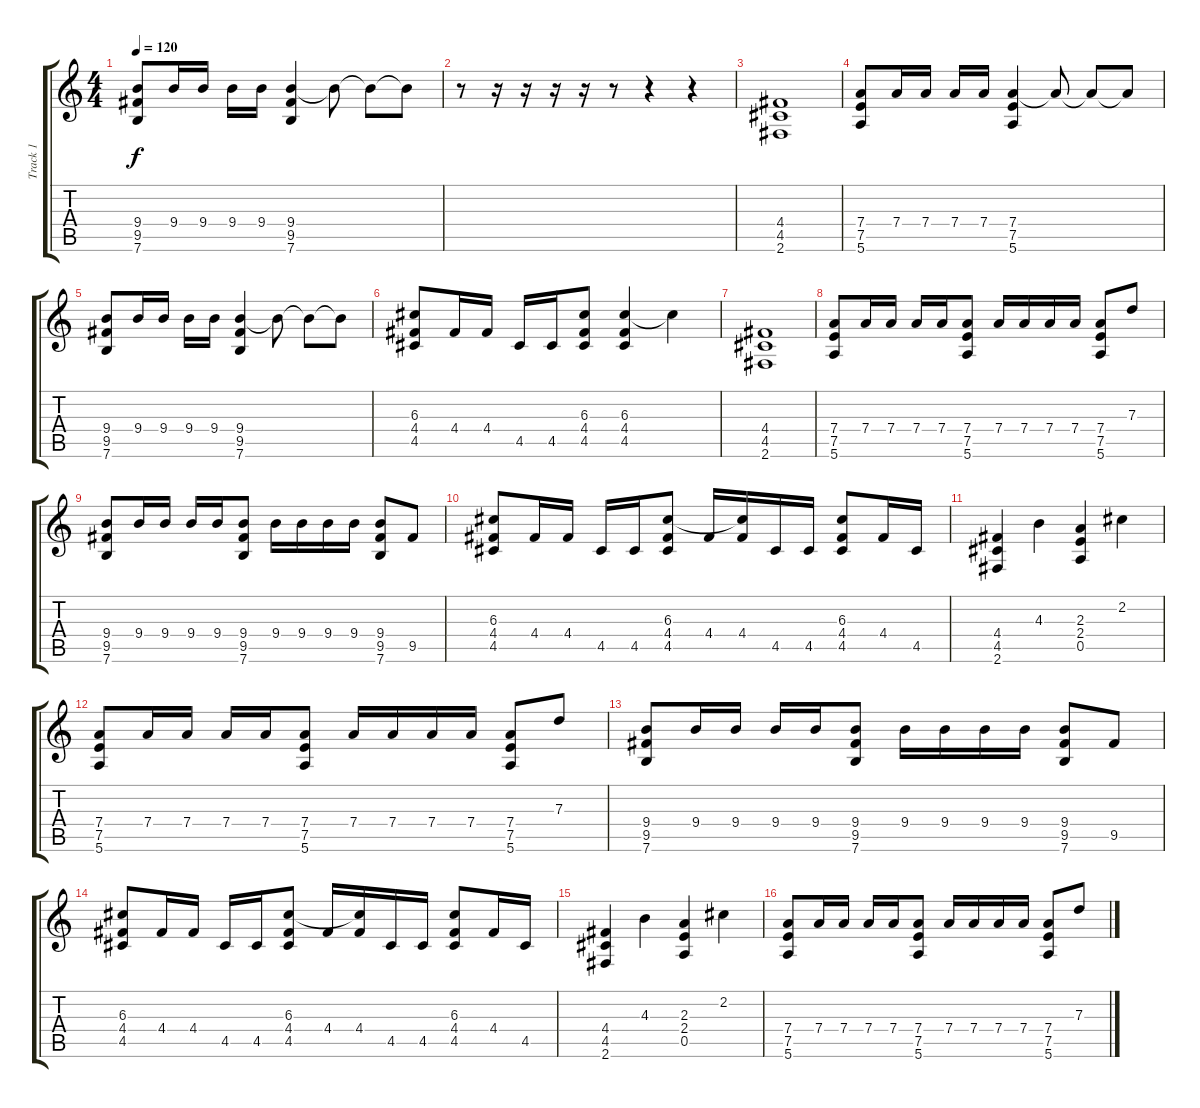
\track ("Track 1" "Track 1") {instrument acousticguitarsteel}
\staff {score tabs}
\tuning (E4 B3 G3 D3 A2 E2) {hide}
\ts (4 4)
\tempo 120
\clef g2
\ks c
(9.4 9.5 7.6).8{dy f} 9.4.16 9.4.16 9.4.16 9.4.16 (9.4 9.5 7.6).4 9.4{t}.8 9.4{t}.8 9.4{t}.8 |
r.8 r.16 r.16 r.16 r.16 r.8 r.4 r.4 |
(4.4 4.5 2.6).1 |
(7.4 7.5 5.6).8 7.4.16 7.4.16 7.4.16 7.4.16 (7.4 7.5 5.6).4 7.4{t}.8 7.4{t}.8 7.4{t}.8 |
(9.4 9.5 7.6).8 9.4.16 9.4.16 9.4.16 9.4.16 (9.4 9.5 7.6).4 9.4{t}.8 9.4{t}.8 9.4{t}.8 |
(6.3 4.4 4.5).8 4.4.16 4.4.16 4.5.16 4.5.16 (6.3 4.4 4.5).8 (6.3 4.4 4.5).4 6.3{t}.4 |
(4.4 4.5 2.6).1 |
(7.4 7.5 5.6).8 7.4.16 7.4.16 7.4.16 7.4.16 (7.4 7.5 5.6).8 7.4.16 7.4.16 7.4.16 7.4.16 (7.4 7.5 5.6).8 7.3.8 |
(9.4 9.5 7.6).8 9.4.16 9.4.16 9.4.16 9.4.16 (9.4 9.5 7.6).8 9.4.16 9.4.16 9.4.16 9.4.16 (9.4 9.5 7.6).8 9.5.8 |
(6.3 4.4 4.5).8 4.4.16 4.4.16 4.5.16 4.5.16 (6.3 4.4 4.5).8 4.4.16 (6.3{t} 4.4).16 4.5.16 4.5.16 (6.3 4.4 4.5).8 4.4.16 4.5.16 |
(4.4 4.5 2.6).4 4.3.4 (2.3 2.4 0.5).4 2.2.4 |
(7.4 7.5 5.6).8 7.4.16 7.4.16 7.4.16 7.4.16 (7.4 7.5 5.6).8 7.4.16 7.4.16 7.4.16 7.4.16 (7.4 7.5 5.6).8 7.3.8 |
(9.4 9.5 7.6).8 9.4.16 9.4.16 9.4.16 9.4.16 (9.4 9.5 7.6).8 9.4.16 9.4.16 9.4.16 9.4.16 (9.4 9.5 7.6).8 9.5.8 |
(6.3 4.4 4.5).8 4.4.16 4.4.16 4.5.16 4.5.16 (6.3 4.4 4.5).8 4.4.16 (6.3{t} 4.4).16 4.5.16 4.5.16 (6.3 4.4 4.5).8 4.4.16 4.5.16 |
(4.4 4.5 2.6).4 4.3.4 (2.3 2.4 0.5).4 2.2.4 |
(7.4 7.5 5.6).8 7.4.16 7.4.16 7.4.16 7.4.16 (7.4 7.5 5.6).8 7.4.16 7.4.16 7.4.16 7.4.16 (7.4 7.5 5.6).8 7.3.8
